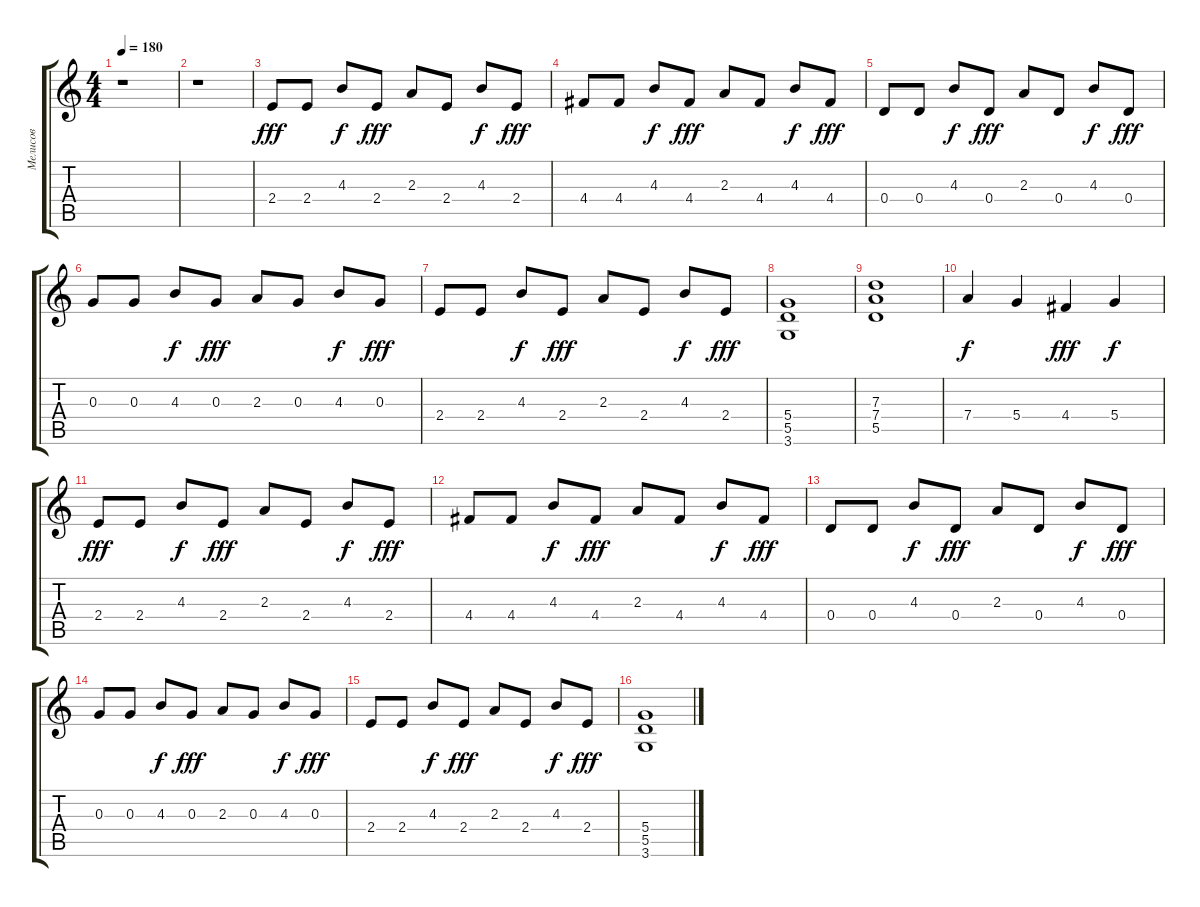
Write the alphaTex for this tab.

\track ("Мелисов" "Мелисов") {instrument distortionguitar}
\staff {score tabs}
\tuning (E4 B3 G3 D3 A2 E2) {hide}
\ts (4 4)
\tempo 180
\clef g2
\ks c
r.1{dy fff} |
r.1 |
2.4.8 2.4.8 4.3.8{dy f} 2.4.8{dy fff} 2.3.8 2.4.8 4.3.8{dy f} 2.4.8{dy fff} |
4.4.8 4.4.8 4.3.8{dy f} 4.4.8{dy fff} 2.3.8 4.4.8 4.3.8{dy f} 4.4.8{dy fff} |
0.4.8 0.4.8 4.3.8{dy f} 0.4.8{dy fff} 2.3.8 0.4.8 4.3.8{dy f} 0.4.8{dy fff} |
0.3.8 0.3.8 4.3.8{dy f} 0.3.8{dy fff} 2.3.8 0.3.8 4.3.8{dy f} 0.3.8{dy fff} |
2.4.8 2.4.8 4.3.8{dy f} 2.4.8{dy fff} 2.3.8 2.4.8 4.3.8{dy f} 2.4.8{dy fff} |
(5.4 5.5 3.6).1 |
(7.3 7.4 5.5).1 |
7.4.4{dy f} 5.4.4 4.4.4{dy fff} 5.4.4{dy f} |
2.4.8{dy fff} 2.4.8 4.3.8{dy f} 2.4.8{dy fff} 2.3.8 2.4.8 4.3.8{dy f} 2.4.8{dy fff} |
4.4.8 4.4.8 4.3.8{dy f} 4.4.8{dy fff} 2.3.8 4.4.8 4.3.8{dy f} 4.4.8{dy fff} |
0.4.8 0.4.8 4.3.8{dy f} 0.4.8{dy fff} 2.3.8 0.4.8 4.3.8{dy f} 0.4.8{dy fff} |
0.3.8 0.3.8 4.3.8{dy f} 0.3.8{dy fff} 2.3.8 0.3.8 4.3.8{dy f} 0.3.8{dy fff} |
2.4.8 2.4.8 4.3.8{dy f} 2.4.8{dy fff} 2.3.8 2.4.8 4.3.8{dy f} 2.4.8{dy fff} |
(5.4 5.5 3.6).1
